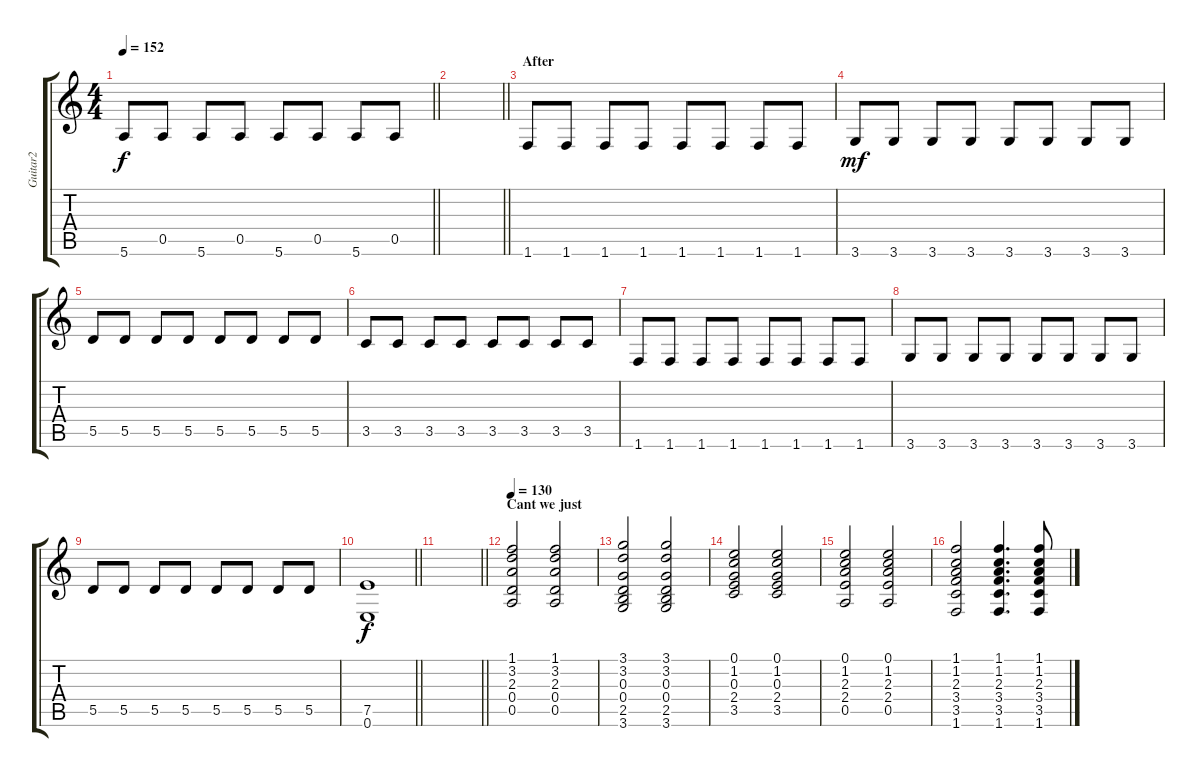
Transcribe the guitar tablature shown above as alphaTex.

\track ("Guitar2" "Guitar2") {instrument acousticguitarnylon}
\staff {score tabs}
\tuning (E4 B3 G3 D3 A2 E2) {hide}
\ts (4 4)
\tempo 152
\clef g2
\barLineRight lightlight
\ks c
5.6.8{dy f} 0.5.8 5.6.8 0.5.8 5.6.8 0.5.8 5.6.8 0.5.8 |
\barLineRight lightlight
|
\section ("" "After")
1.6.8 1.6.8 1.6.8 1.6.8 1.6.8 1.6.8 1.6.8 1.6.8 |
3.6.8{dy mf} 3.6.8 3.6.8 3.6.8 3.6.8 3.6.8 3.6.8 3.6.8 |
5.5.8 5.5.8 5.5.8 5.5.8 5.5.8 5.5.8 5.5.8 5.5.8 |
3.5.8 3.5.8 3.5.8 3.5.8 3.5.8 3.5.8 3.5.8 3.5.8 |
1.6.8 1.6.8 1.6.8 1.6.8 1.6.8 1.6.8 1.6.8 1.6.8 |
3.6.8 3.6.8 3.6.8 3.6.8 3.6.8 3.6.8 3.6.8 3.6.8 |
5.5.8 5.5.8 5.5.8 5.5.8 5.5.8 5.5.8 5.5.8 5.5.8 |
\barLineRight lightlight
(7.5 0.6).1{dy f} |
\barLineRight lightlight
|
\section ("" "Cant we just")
\tempo 130
(1.1 3.2 2.3 0.4 0.5).2 (1.1 3.2 2.3 0.4 0.5).2 |
(3.1 3.2 0.3 0.4 2.5 3.6).2 (3.1 3.2 0.3 0.4 2.5 3.6).2 |
(0.1 1.2 0.3 2.4 3.5).2 (0.1 1.2 0.3 2.4 3.5).2 |
(0.1 1.2 2.3 2.4 0.5).2 (0.1 1.2 2.3 2.4 0.5).2 |
(1.1 1.2 2.3 3.4 3.5 1.6).2 (1.1 1.2 2.3 3.4 3.5 1.6).4{d} (1.1 1.2 2.3 3.4 3.5 1.6).8
